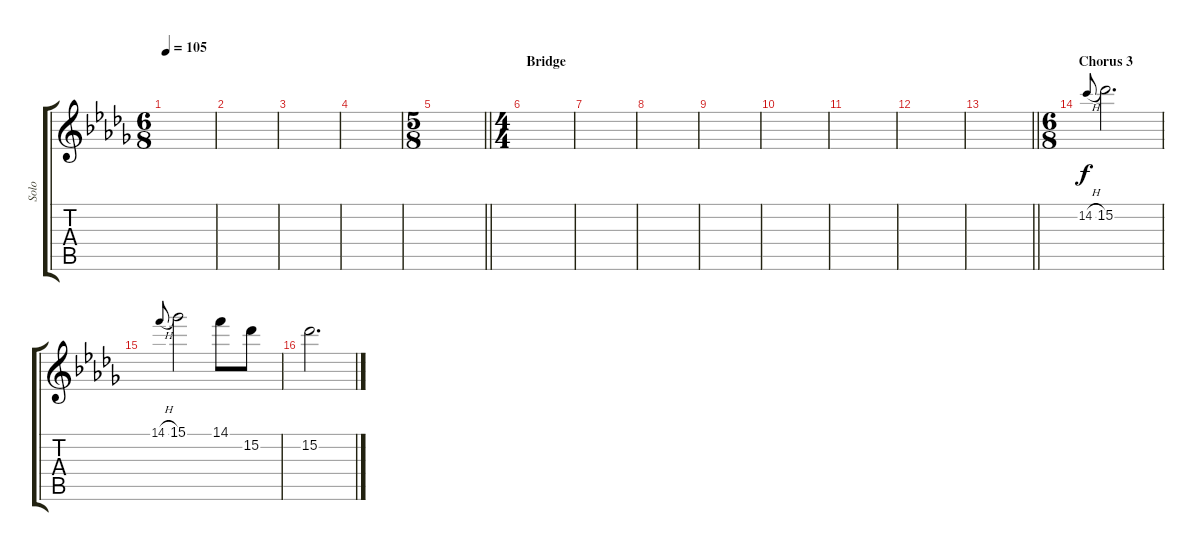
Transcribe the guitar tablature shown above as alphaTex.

\track ("Solo" "Solo") {instrument overdrivenguitar}
\staff {score tabs}
\tuning (Eb4 Bb3 Gb3 Db3 Ab2 Eb2) {hide}
\ts (6 8)
\tempo 105
\clef g2
\ks db
|
|
|
|
\ts (5 8)
\barLineRight lightlight
|
\ts (4 4)
\section ("" "Bridge")
|
|
|
|
|
|
|
\barLineRight lightlight
|
\ts (6 8)
\section ("" "Chorus 3")
14.2{h}.8{gr onbeat} 15.2.2{d} |
14.1{h}.8{gr onbeat} 15.1.2 14.1.8 15.2.8 |
15.2.2{d}
